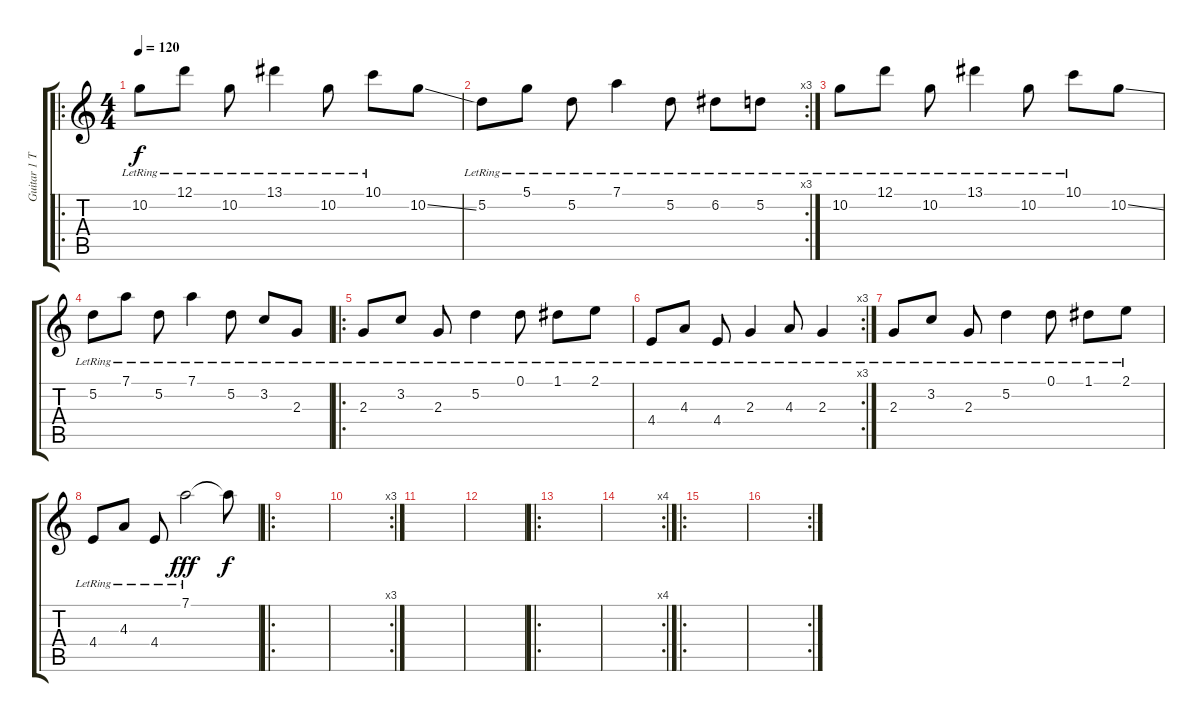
\track ("Guitar 1 Track 1" "Guitar 1 T") {instrument acousticguitarsteel}
\staff {score tabs}
\tuning (D4 A3 F3 C3 G2 C2) {hide}
\ro
\ts (4 4)
\tempo 120
\clef g2
\ks c
10.2{lr}.8{dy f instrument acousticguitarsteel} 12.1{lr}.8 10.2{lr}.8 13.1{lr}.4 10.2{lr}.8 10.1{lr}.8 10.2{ss}.8 |
\rc 3
5.2{lr}.8 5.1{lr}.8 5.2{lr}.8 7.1{lr}.4 5.2{lr}.8 6.2{lr}.8 5.2{lr}.8 |
10.2{lr}.8 12.1{lr}.8 10.2{lr}.8 13.1{lr}.4 10.2{lr}.8 10.1{lr}.8 10.2{ss}.8 |
5.2{lr}.8 7.1{lr}.8 5.2{lr}.8 7.1{lr}.4 5.2{lr}.8 3.2{lr}.8 2.3{lr}.8 |
\ro
2.3{lr}.8 3.2{lr}.8 2.3{lr}.8 5.2{lr}.4 0.1{lr}.8 1.1{lr}.8 2.1{lr}.8 |
\rc 3
4.4{lr}.8 4.3{lr}.8 4.4{lr}.8 2.3{lr}.4 4.3{lr}.8 2.3{lr}.4 |
2.3{lr}.8 3.2{lr}.8 2.3{lr}.8 5.2{lr}.4 0.1{lr}.8 1.1{lr}.8 2.1{lr}.8 |
4.4{lr}.8 4.3{lr}.8 4.4{lr}.8 7.1{lr}.2{dy fff} 7.1{t}.8{dy f} |
\ro
|
\rc 3
|
|
|
\ro
|
\rc 4
|
\ro
|
\rc 2
